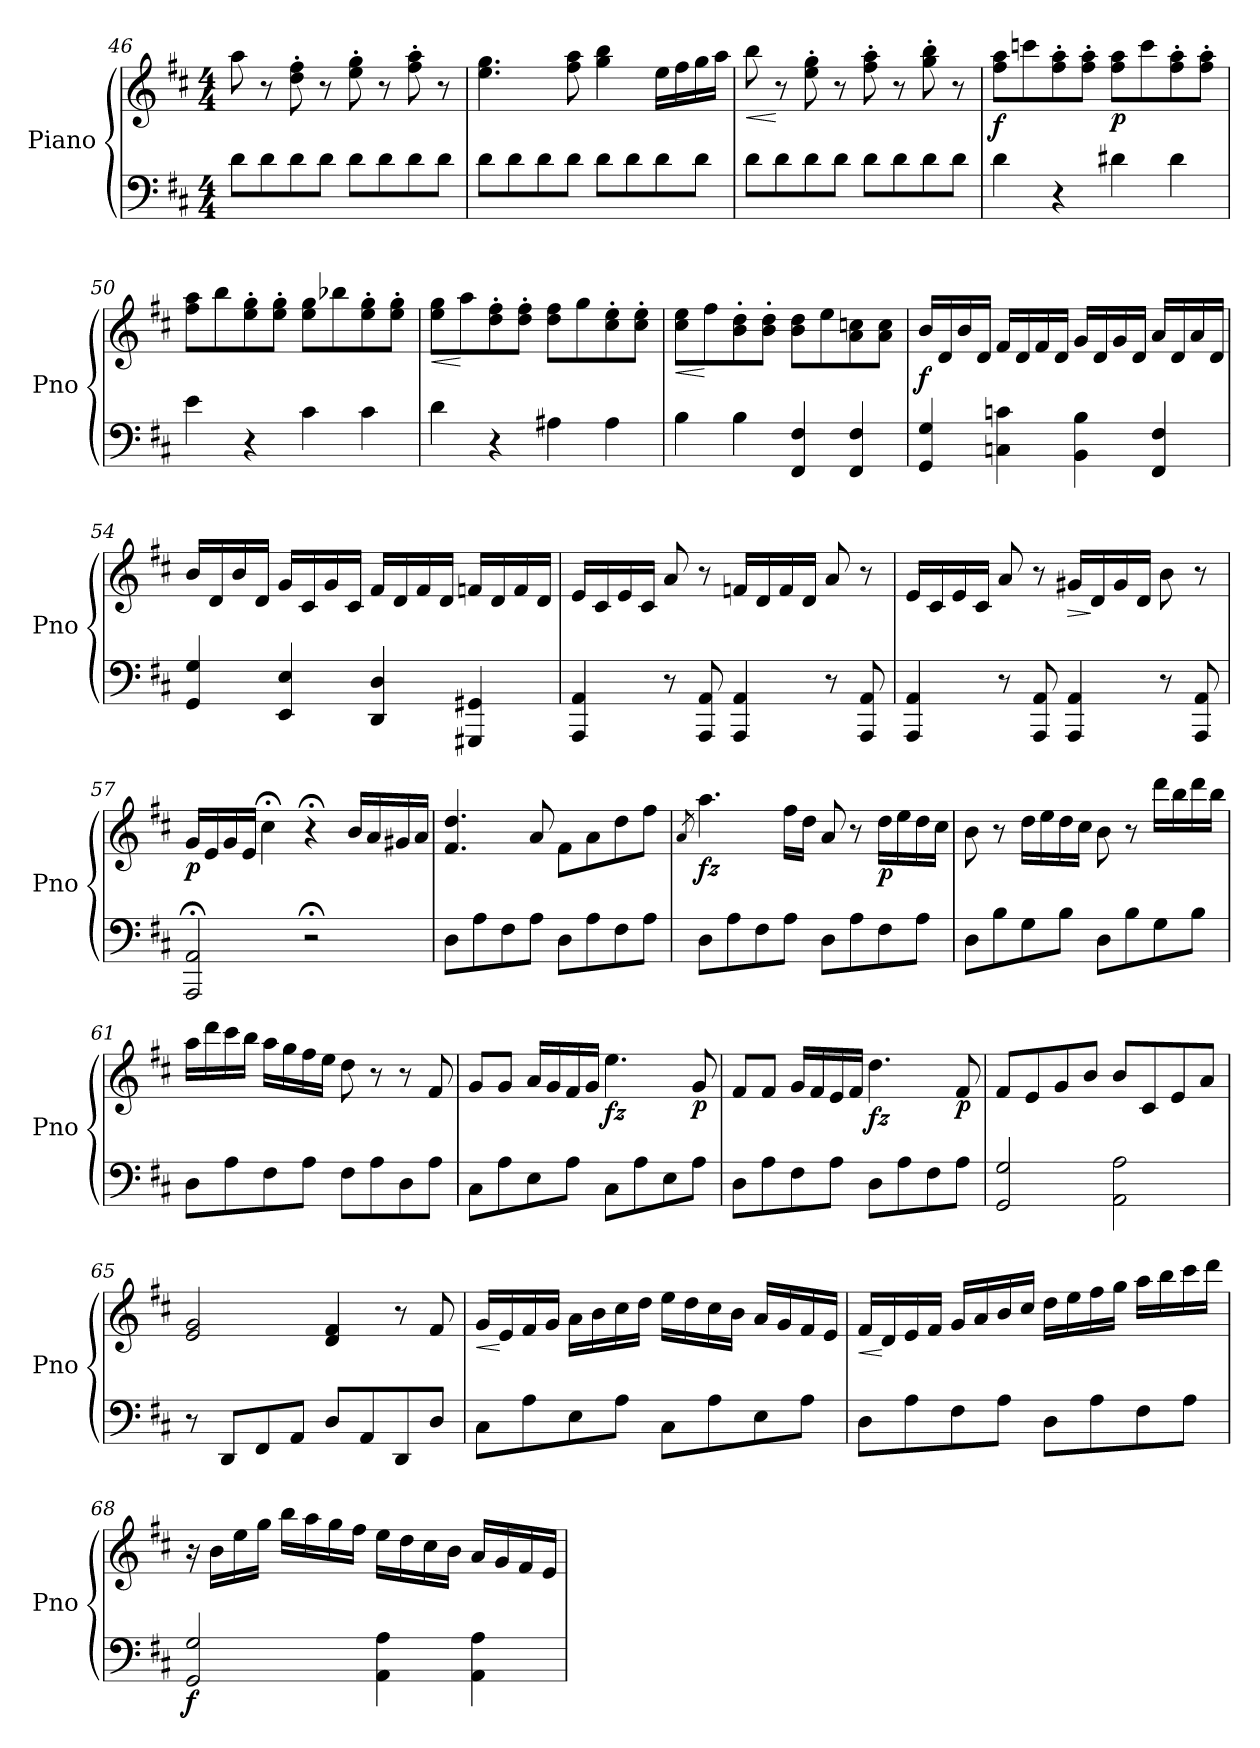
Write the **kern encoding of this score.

**kern	**kern	**dynam
*part1	*part1	*part1
*staff2	*staff1	*staff1/2
*I"Piano	*	*
*I'Pno	*	*
*clefF4	*clefG2	*
*k[f#c#]	*k[f#c#]	*
*M4/4	*M4/4	*
=46	=46	=46
8d\L	8aa\	.
8d\	8r	.
8d\	8dd\' 8ff#\'	.
8d\J	8r	.
8d\L	8ee\' 8gg\'	.
8d\	8r	.
8d\	8ff#\' 8aa\'	.
8d\J	8r	.
=47	=47	=47
8d\L	4.ee\ 4.gg\	.
8d\	.	.
8d\	.	.
8d\J	8ff#\ 8aa\	.
8d\L	4gg\ 4bb\	.
8d\	.	.
8d\	16ee\LL	.
.	16ff#\	.
8d\J	16gg\	.
.	16aa\JJ	.
!!LO:LB:g=z
=48	=48	=48
!	!	!LO:HP:b
8d\L	8bb\	<
8d\	8r	[
8d\	8ee\' 8gg\'	.
8d\J	8r	.
8d\L	8ff#\' 8aa\'	.
8d\	8r	.
8d\	8gg\' 8bb\'	.
8d\J	8r	.
=49	=49	=49
!	!	!LO:DY:b
4d\	8ff#\ 8aa\L	f
.	8cccn\	.
4r	8ff#\' 8aa\'	.
.	8ff#\' 8aa\'J	.
!	!	!LO:DY:b
4d#X\	8ff#\ 8aa\L	p
.	8ccc\	.
4d#\	8ff#\' 8aa\'	.
.	8ff#\' 8aa\'J	.
=50	=50	=50
4e\	8ff#\ 8aa\L	.
.	8bb\	.
4r	8ee\' 8gg\'	.
.	8ee\' 8gg\'J	.
4c#\	8ee\ 8gg\L	.
.	8bb-X\	.
4c#\	8ee\' 8gg\'	.
.	8ee\' 8gg\'J	.
=51	=51	=51
!	!	!LO:HP:b
4d\	8ee\ 8gg\L	<
.	8aa\	[
4r	8dd\' 8ff#\'	.
.	8dd\' 8ff#\'J	.
4A#X\	8dd\ 8ff#\L	.
.	8gg\	.
4A#\	8cc#\' 8ee\'	.
.	8cc#\' 8ee\'J	.
=52	=52	=52
!	!	!LO:HP:b
4B\	8cc#\ 8ee\L	<
.	8ff#\	[
4B\	8b\' 8dd\'	.
.	8b\' 8dd\'J	.
4FF#/ 4F#/	8b\ 8dd\L	.
.	8ee\	.
4FF#/ 4F#/	8a\ 8ccn\	.
.	8a\ 8cc\J	.
!!LO:LB:g=z
=53	=53	=53
!	!	!LO:DY:b
4GG/ 4G/	16b/LL	f
.	16d/	.
.	16b/	.
.	16d/JJ	.
4Cn\ 4cn\	16f#/LL	.
.	16d/	.
.	16f#/	.
.	16d/JJ	.
4BB\ 4B\	16g/LL	.
.	16d/	.
.	16g/	.
.	16d/JJ	.
4FF#/ 4F#/	16a/LL	.
.	16d/	.
.	16a/	.
.	16d/JJ	.
=54	=54	=54
4GG/ 4G/	16b/LL	.
.	16d/	.
.	16b/	.
.	16d/JJ	.
4EE/ 4E/	16g/LL	.
.	16c#/	.
.	16g/	.
.	16c#/JJ	.
4DD/ 4D/	16f#/LL	.
.	16d/	.
.	16f#/	.
.	16d/JJ	.
4GGG#X/ 4GG#X/	16fn/LL	.
.	16d/	.
.	16f/	.
.	16d/JJ	.
=55	=55	=55
4AAA/ 4AA/	16e/LL	.
.	16c#/	.
.	16e/	.
.	16c#/JJ	.
8r	8a/	.
8AAA/ 8AA/	8r	.
4AAA/ 4AA/	16fn/LL	.
.	16d/	.
.	16f/	.
.	16d/JJ	.
8r	8a/	.
8AAA/ 8AA/	8r	.
!!LO:PB:g=z
=56	=56	=56
4AAA/ 4AA/	16e/LL	.
.	16c#/	.
.	16e/	.
.	16c#/JJ	.
8r	8a/	.
8AAA/ 8AA/	8r	.
!	!	!LO:HP:b
4AAA/ 4AA/	16g#X/LL	>
.	16d/	]
.	16g#/	.
.	16d/JJ	.
8r	8b\	.
8AAA/ 8AA/	8r	.
=57	=57	=57
!	!	!LO:DY:b
2AAA/;< 2AA/;<	16g/LL	p
.	16e/	.
.	16g/	.
.	16e/JJ	.
.	4cc#;<\	.
2r;<	4r;<	.
.	16b/LL	.
.	16a/	.
.	16g#X/	.
.	16a/JJ	.
=58	=58	=58
8D\L	4.f#/ 4.dd/	.
8A\	.	.
8F#\	.	.
8A\J	8a/	.
8D\L	8f#\L	.
8A\	8a\	.
8F#\	8dd\	.
8A\J	8ff#\J	.
=59	=59	=59
.	8qa/	.
!	!	!LO:DY:b
8D\L	4.aa\	fz
8A\	.	.
8F#\	.	.
8A\J	16ff#\LL	.
.	16dd\JJ	.
8D\L	8a/	.
8A\	8r	.
!	!	!LO:DY:b
8F#\	16dd\LL	p
.	16ee\	.
8A\J	16dd\	.
.	16cc#\JJ	.
!!LO:LB:g=z
=60	=60	=60
8D\L	8b\	.
8B\	8r	.
8G\	16dd\LL	.
.	16ee\	.
8B\J	16dd\	.
.	16cc#\JJ	.
8D\L	8b\	.
8B\	8r	.
8G\	16ddd\LL	.
.	16bb\	.
8B\J	16ddd\	.
.	16bb\JJ	.
=61	=61	=61
8D\L	16aa\LL	.
.	16ddd\	.
8A\	16ccc#\	.
.	16bb\JJ	.
8F#\	16aa\LL	.
.	16gg\	.
8A\J	16ff#\	.
.	16ee\JJ	.
8F#\L	8dd\	.
8A\	8r	.
8D\	8r	.
8A\J	8f#/	.
=62	=62	=62
8C#\L	8g/L	.
8A\	8g/J	.
8E\	16a/LL	.
.	16g/	.
8A\J	16f#/	.
.	16g/JJ	.
!	!	!LO:DY:b
8C#\L	4.ee\	fz
8A\	.	.
8E\	.	.
!	!	!LO:DY:b
8A\J	8g/	p
=63	=63	=63
8D\L	8f#/L	.
8A\	8f#/J	.
8F#\	16g/LL	.
.	16f#/	.
8A\J	16e/	.
.	16f#/JJ	.
!	!	!LO:DY:b
8D\L	4.dd\	fz
8A\	.	.
8F#\	.	.
!	!	!LO:DY:b
8A\J	8f#/	p
!!LO:LB:g=z
=64	=64	=64
2GG/ 2G/	8f#/L	.
.	8e/	.
.	8g/	.
.	8b/J	.
2AA\ 2A\	8b/L	.
.	8c#/	.
.	8e/	.
.	8a/J	.
=65	=65	=65
8r	2e/ 2g/	.
8DD/L	.	.
8FF#/	.	.
8AA/J	.	.
8D/L	4d/ 4f#/	.
8AA/	.	.
8DD/	8r	.
8D/J	8f#/	.
=66	=66	=66
!	!	!LO:HP:b
8C#\L	16g/LL	<
.	16e/	[
8A\	16f#/	.
.	16g/JJ	.
8E\	16a\LL	.
.	16b\	.
8A\J	16cc#\	.
.	16dd\JJ	.
8C#\L	16ee\LL	.
.	16dd\	.
8A\	16cc#\	.
.	16b\JJ	.
8E\	16a/LL	.
.	16g/	.
8A\J	16f#/	.
.	16e/JJ	.
=67	=67	=67
!	!	!LO:HP:b
8D\L	16f#/LL	<
.	16d/	[
8A\	16e/	.
.	16f#/JJ	.
8F#\	16g/LL	.
.	16a/	.
8A\J	16b/	.
.	16cc#/JJ	.
8D\L	16dd\LL	.
.	16ee\	.
8A\	16ff#\	.
.	16gg\JJ	.
8F#\	16aa\LL	.
.	16bb\	.
8A\J	16ccc#\	.
.	16ddd\JJ	.
!!LO:LB:g=z
=68	=68	=68
!	!	!LO:DY:b=2
2GG/ 2G/	16r	f
.	16b\LL	.
.	16ee\	.
.	16gg\JJ	.
.	16bb\LL	.
.	16aa\	.
.	16gg\	.
.	16ff#\JJ	.
4AA\ 4A\	16ee\LL	.
.	16dd\	.
.	16cc#\	.
.	16b\JJ	.
4AA\ 4A\	16a/LL	.
.	16g/	.
.	16f#/	.
.	16e/JJ	.
=	=	=
*-	*-	*-
